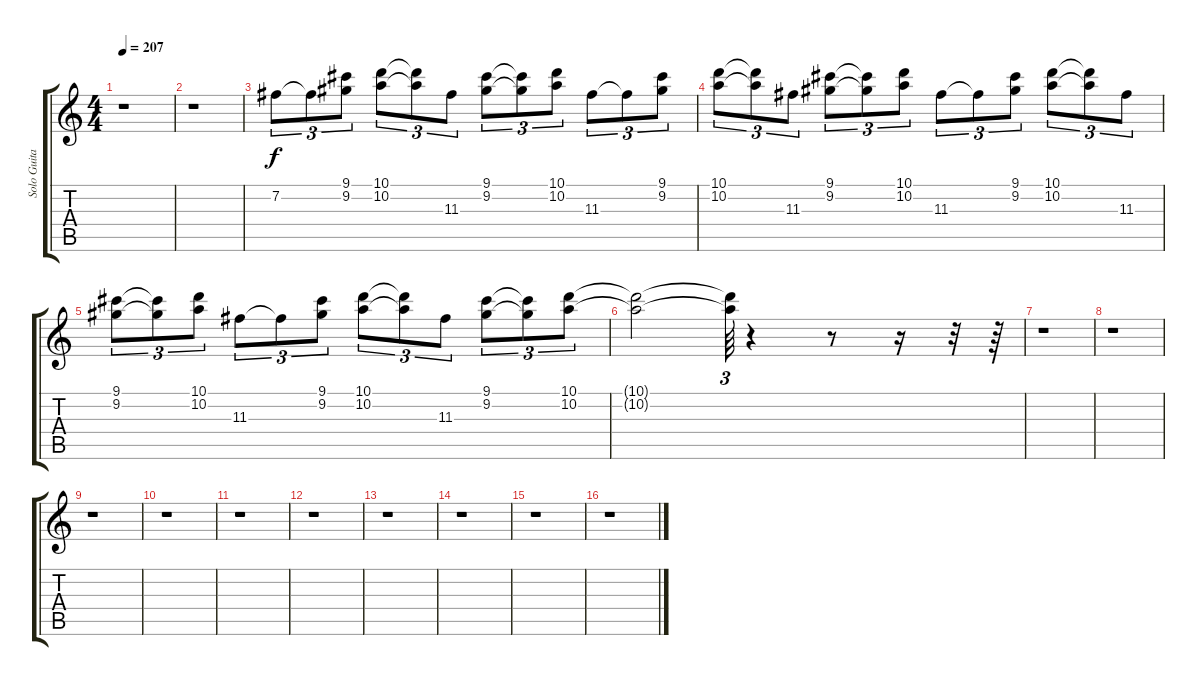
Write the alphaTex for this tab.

\track ("Solo Guitar" "Solo Guita") {instrument distortionguitar}
\staff {score tabs}
\tuning (E4 B3 G3 D3 A2 E2) {hide}
\ts (4 4)
\tempo 207
\clef g2
\ks c
r.1{dy f} |
r.1 |
7.2.8{tu (3 2)} 7.2{t}.8{tu (3 2)} (9.1 9.2).8{tu (3 2)} (10.1 10.2).8{tu (3 2)} (10.1{t} 10.2{t}).8{tu (3 2)} 11.3.8{tu (3 2)} (9.1 9.2).8{tu (3 2)} (9.1{t} 9.2{t}).8{tu (3 2)} (10.1 10.2).8{tu (3 2)} 11.3.8{tu (3 2)} 11.3{t}.8{tu (3 2)} (9.1 9.2).8{tu (3 2)} |
(10.1 10.2).8{tu (3 2)} (10.1{t} 10.2{t}).8{tu (3 2)} 11.3.8{tu (3 2)} (9.1 9.2).8{tu (3 2)} (9.1{t} 9.2{t}).8{tu (3 2)} (10.1 10.2).8{tu (3 2)} 11.3.8{tu (3 2)} 11.3{t}.8{tu (3 2)} (9.1 9.2).8{tu (3 2)} (10.1 10.2).8{tu (3 2)} (10.1{t} 10.2{t}).8{tu (3 2)} 11.3.8{tu (3 2)} |
(9.1 9.2).8{tu (3 2)} (9.1{t} 9.2{t}).8{tu (3 2)} (10.1 10.2).8{tu (3 2)} 11.3.8{tu (3 2)} 11.3{t}.8{tu (3 2)} (9.1 9.2).8{tu (3 2)} (10.1 10.2).8{tu (3 2)} (10.1{t} 10.2{t}).8{tu (3 2)} 11.3.8{tu (3 2)} (9.1 9.2).8{tu (3 2)} (9.1{t} 9.2{t}).8{tu (3 2)} (10.1 10.2).8{tu (3 2)} |
(10.1{t} 10.2{t}).2 (10.1{t} 10.2{t}).64{tu (3 2)} r.4 r.8 r.16 r.32 r.64 |
r.1 |
r.1 |
r.1 |
r.1 |
r.1 |
r.1 |
r.1 |
r.1 |
r.1 |
r.1
